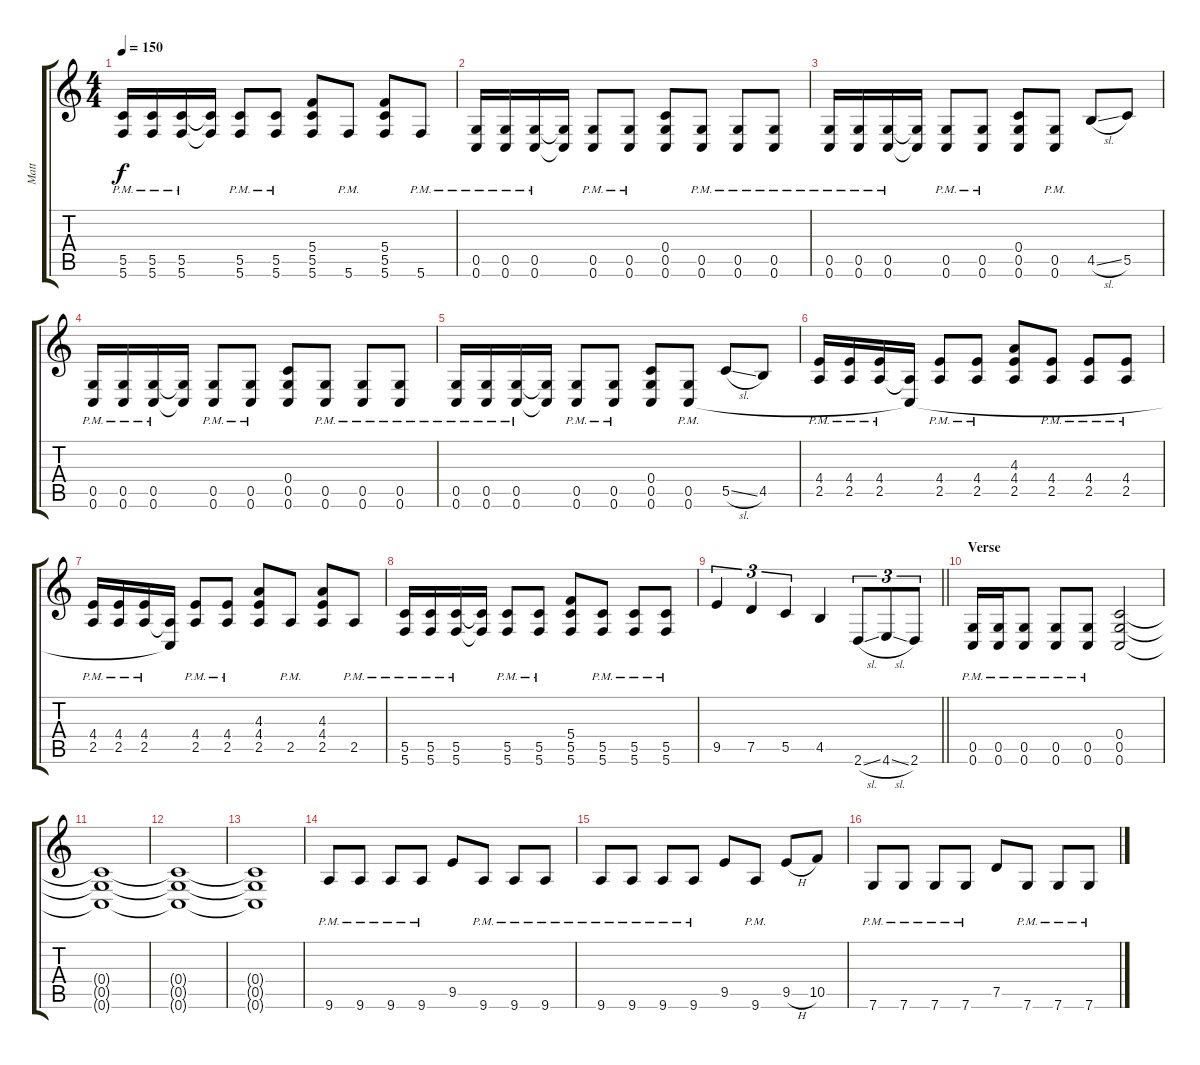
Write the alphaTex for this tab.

\track ("Matt" "Matt") {instrument overdrivenguitar}
\staff {score tabs}
\tuning (D4 A3 F3 C3 G2 C2) {hide}
\ts (4 4)
\tempo 150
\clef g2
\ks c
(5.5{pm} 5.6{pm}).16{dy f} (5.5{pm} 5.6{pm}).16 (5.5{pm} 5.6{pm}).16 (5.5{t} 5.6{t}).16 (5.5{pm} 5.6{pm}).8 (5.5{pm} 5.6{pm}).8 (5.4 5.5 5.6).8 5.6{pm}.8 (5.4 5.5 5.6).8 5.6{pm}.8 |
(0.5{pm} 0.6{pm}).16 (0.5{pm} 0.6{pm}).16 (0.5{pm} 0.6{pm}).16 (0.5{t} 0.6{t}).16 (0.5{pm} 0.6{pm}).8 (0.5{pm} 0.6{pm}).8 (0.4 0.5 0.6).8 (0.5{pm} 0.6{pm}).8 (0.5{pm} 0.6{pm}).8 (0.5{pm} 0.6{pm}).8 |
(0.5{pm} 0.6{pm}).16 (0.5{pm} 0.6{pm}).16 (0.5{pm} 0.6{pm}).16 (0.5{t} 0.6{t}).16 (0.5{pm} 0.6{pm}).8 (0.5{pm} 0.6{pm}).8 (0.4 0.5 0.6).8 (0.5{pm} 0.6{pm}).8 4.5{sl}.8 5.5.8 |
(0.5{pm} 0.6{pm}).16 (0.5{pm} 0.6{pm}).16 (0.5{pm} 0.6{pm}).16 (0.5{t} 0.6{t}).16 (0.5{pm} 0.6{pm}).8 (0.5{pm} 0.6{pm}).8 (0.4 0.5 0.6).8 (0.5{pm} 0.6{pm}).8 (0.5{pm} 0.6{pm}).8 (0.5{pm} 0.6{pm}).8 |
(0.5{pm} 0.6{pm}).16 (0.5{pm} 0.6{pm}).16 (0.5{pm} 0.6{pm}).16 (0.5{t} 0.6{t}).16 (0.5{pm} 0.6{pm}).8 (0.5{pm} 0.6{pm}).8 (0.4 0.5 0.6).8 (0.5{pm} 0.6{pm}).8 5.5{sl}.8 4.5.8 |
(4.4{pm} 2.5{pm}).16 (4.4{pm} 2.5{pm}).16 (4.4{pm} 2.5{pm}).16 (2.5{t} 0.6{t}).16 (4.4{pm} 2.5{pm}).8 (4.4{pm} 2.5{pm}).8 (4.3 4.4 2.5).8 (4.4{pm} 2.5{pm}).8 (4.4{pm} 2.5{pm}).8 (4.4{pm} 2.5{pm}).8 |
(4.4{pm} 2.5{pm}).16 (4.4{pm} 2.5{pm}).16 (4.4{pm} 2.5{pm}).16 (2.5{t} 0.6{t}).16 (4.4{pm} 2.5{pm}).8 (4.4{pm} 2.5{pm}).8 (4.3 4.4 2.5).8 2.5{pm}.8 (4.3 4.4 2.5).8 2.5{pm}.8 |
(5.5{pm} 5.6{pm}).16 (5.5{pm} 5.6{pm}).16 (5.5{pm} 5.6{pm}).16 (5.5{t} 5.6{t}).16 (5.5{pm} 5.6{pm}).8 (5.5{pm} 5.6{pm}).8 (5.4 5.5 5.6).8 (5.5{pm} 5.6{pm}).8 (5.5{pm} 5.6{pm}).8 (5.5{pm} 5.6{pm}).8 |
\barLineRight lightlight
9.5.4{tu (3 2)} 7.5.4{tu (3 2)} 5.5.4{tu (3 2)} 4.5.4 2.6{sl}.8{tu (3 2)} 4.6{sl}.8{tu (3 2)} 2.6.8{tu (3 2)} |
\section ("" "Verse")
(0.5{pm} 0.6{pm}).16 (0.5{pm} 0.6{pm}).16 (0.5{pm} 0.6{pm}).8 (0.5{pm} 0.6{pm}).8 (0.5{pm} 0.6{pm}).8 (0.4 0.5 0.6).2 |
(0.4{t} 0.5{t} 0.6{t}).1 |
(0.4{t} 0.5{t} 0.6{t}).1 |
(0.4{t} 0.5{t} 0.6{t}).1 |
9.6{pm}.8 9.6{pm}.8 9.6{pm}.8 9.6{pm}.8 9.5.8 9.6{pm}.8 9.6{pm}.8 9.6{pm}.8 |
9.6{pm}.8 9.6{pm}.8 9.6{pm}.8 9.6{pm}.8 9.5.8 9.6{pm}.8 9.5{h}.8 10.5.8 |
7.6{pm}.8 7.6{pm}.8 7.6{pm}.8 7.6{pm}.8 7.5.8 7.6{pm}.8 7.6{pm}.8 7.6{pm}.8
